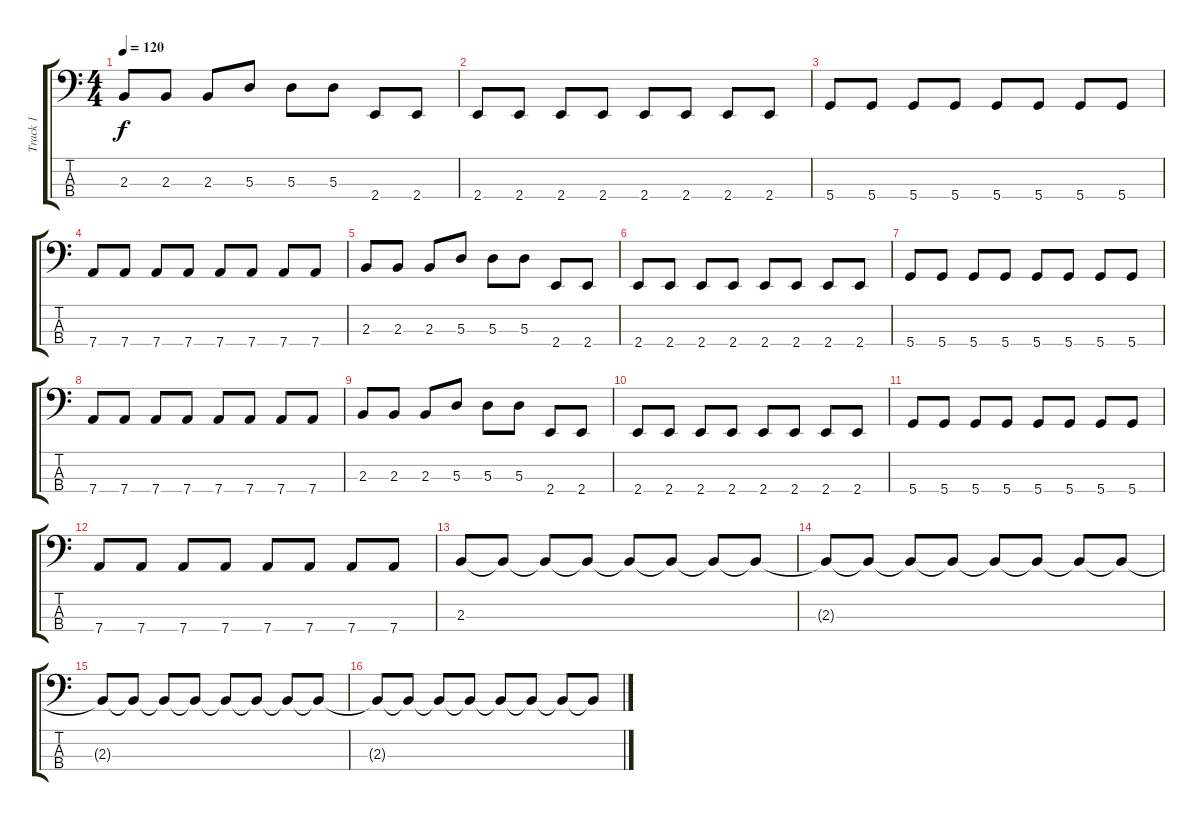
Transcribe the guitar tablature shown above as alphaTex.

\track ("Track 1" "Track 1") {instrument electricbassfinger}
\staff {score tabs}
\tuning (G2 D2 A1 D1) {hide}
\ts (4 4)
\tempo 120
\clef f4
\ks c
2.3.8{dy f} 2.3.8 2.3.8 5.3.8 5.3.8 5.3.8 2.4.8 2.4.8 |
2.4.8 2.4.8 2.4.8 2.4.8 2.4.8 2.4.8 2.4.8 2.4.8 |
5.4.8 5.4.8 5.4.8 5.4.8 5.4.8 5.4.8 5.4.8 5.4.8 |
7.4.8 7.4.8 7.4.8 7.4.8 7.4.8 7.4.8 7.4.8 7.4.8 |
2.3.8 2.3.8 2.3.8 5.3.8 5.3.8 5.3.8 2.4.8 2.4.8 |
2.4.8 2.4.8 2.4.8 2.4.8 2.4.8 2.4.8 2.4.8 2.4.8 |
5.4.8 5.4.8 5.4.8 5.4.8 5.4.8 5.4.8 5.4.8 5.4.8 |
7.4.8 7.4.8 7.4.8 7.4.8 7.4.8 7.4.8 7.4.8 7.4.8 |
2.3.8 2.3.8 2.3.8 5.3.8 5.3.8 5.3.8 2.4.8 2.4.8 |
2.4.8 2.4.8 2.4.8 2.4.8 2.4.8 2.4.8 2.4.8 2.4.8 |
5.4.8 5.4.8 5.4.8 5.4.8 5.4.8 5.4.8 5.4.8 5.4.8 |
7.4.8 7.4.8 7.4.8 7.4.8 7.4.8 7.4.8 7.4.8 7.4.8 |
2.3.8 2.3{t}.8 2.3{t}.8 2.3{t}.8 2.3{t}.8 2.3{t}.8 2.3{t}.8 2.3{t}.8 |
2.3{t}.8 2.3{t}.8 2.3{t}.8 2.3{t}.8 2.3{t}.8 2.3{t}.8 2.3{t}.8 2.3{t}.8 |
2.3{t}.8 2.3{t}.8 2.3{t}.8 2.3{t}.8 2.3{t}.8 2.3{t}.8 2.3{t}.8 2.3{t}.8 |
2.3{t}.8 2.3{t}.8 2.3{t}.8 2.3{t}.8 2.3{t}.8 2.3{t}.8 2.3{t}.8 2.3{t}.8
